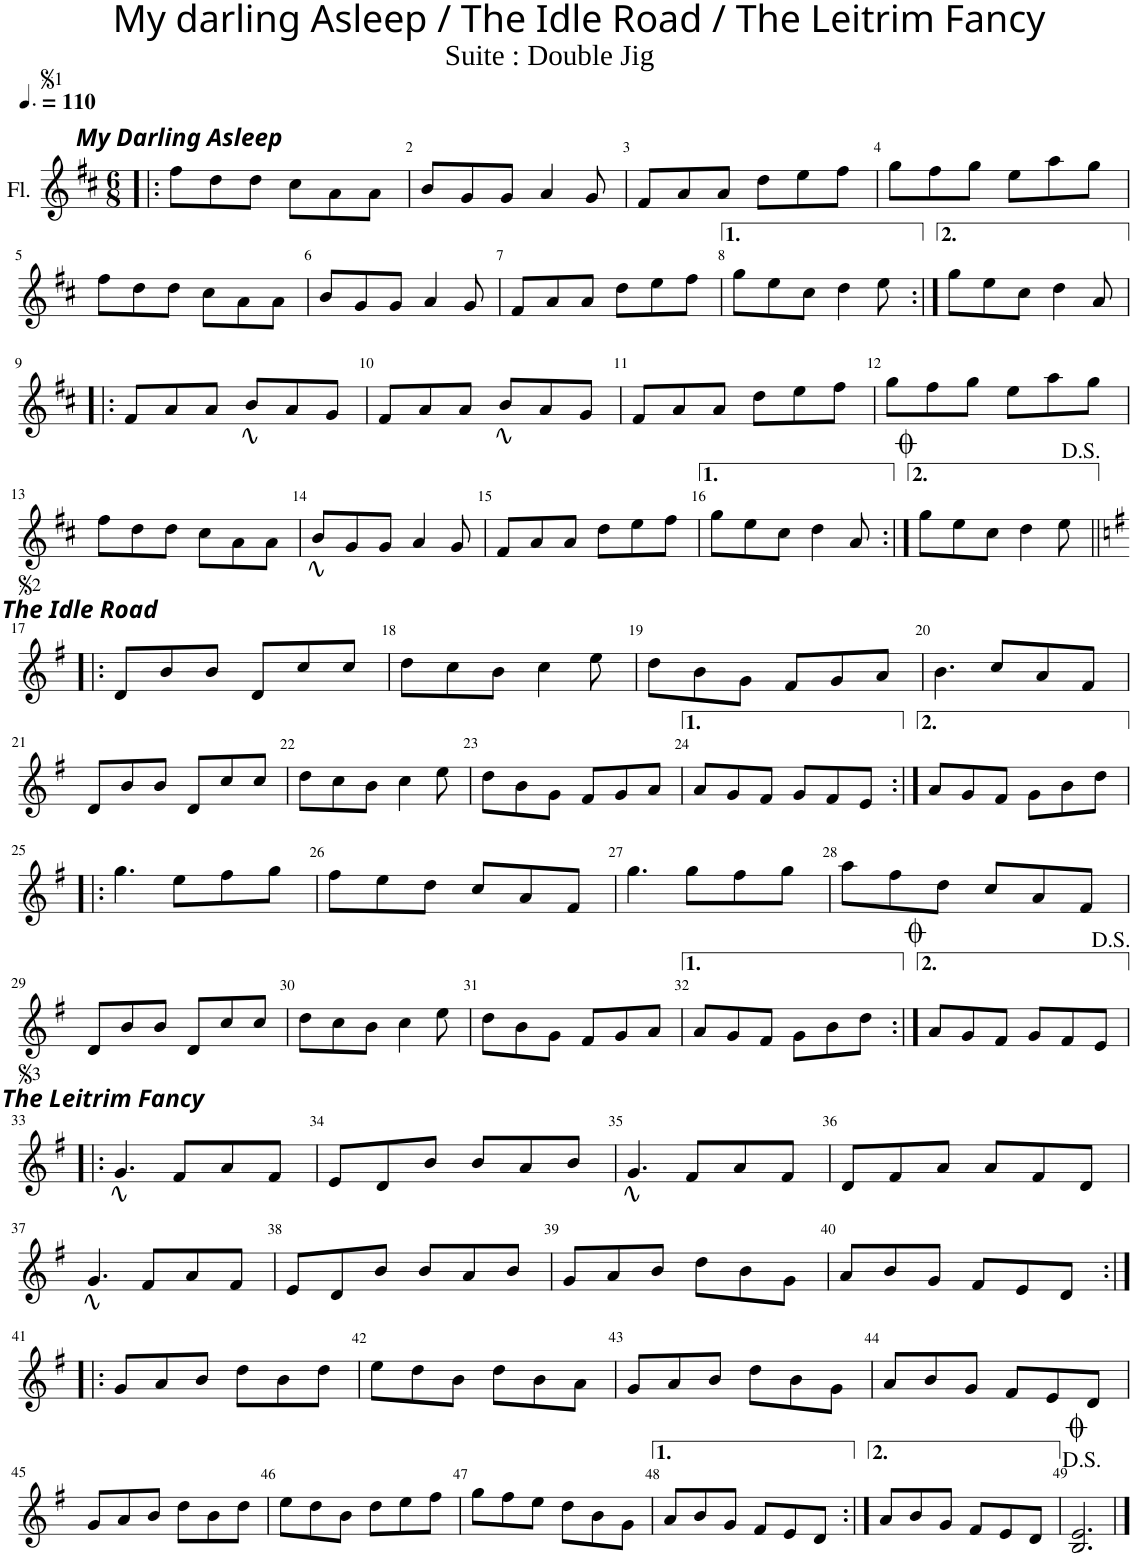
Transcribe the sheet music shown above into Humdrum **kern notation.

**kern
*part1
*staff1
*I"Fl.
*I'Fl
*clefG2
*k[f#c#]
*M6/8
*MM165
=1!|:
!LO:TX:a:Bi:t=My Darling Asleep
8ff#\L
8dd\
8dd\J
8cc#\L
8a\
8a\J
=2
8b/L
8g/
8g/J
4a/
8g/
=3
8f#/L
8a/
8a/J
8dd\L
8ee\
8ff#\J
=4
8gg\L
8ff#\
8gg\J
8ee\L
8aa\
8gg\J
!!LO:LB:g=z
=5
8ff#\L
8dd\
8dd\J
8cc#\L
8a\
8a\J
=6
8b/L
8g/
8g/J
4a/
8g/
=7
8f#/L
8a/
8a/J
8dd\L
8ee\
8ff#\J
=8
8gg\L
8ee\
8cc#\J
4dd\
8ee\
=8X1:|!
8gg\L
8ee\
8cc#\J
4dd\
8a/
!!LO:LB:g=z
=9!|:
8f#/L
8a/
8a/J
8b/L
8a/
8g/J
=10
8f#/L
8a/
8a/J
8b/L
8a/
8g/J
=11
8f#/L
8a/
8a/J
8dd\L
8ee\
8ff#\J
=12
8gg\L
8ff#\
8gg\J
8ee\L
8aa\
8gg\J
!!LO:LB:g=z
=13
8ff#\L
8dd\
8dd\J
8cc#\L
8a\
8a\J
=14
8b/L
8g/
8g/J
4a/
8g/
=15
8f#/L
8a/
8a/J
8dd\L
8ee\
8ff#\J
=16
8gg\L
8ee\
8cc#\J
4dd\
8a/
=16X2:|!
8gg\L
8ee\
8cc#\J
4dd\
8ee\
!!LO:LB:g=z
=17!|:
*k[f#]
!LO:TX:a:Bi:t=The Idle Road
8d/L
8b/
8b/J
8d/L
8cc/
8cc/J
=18
8dd\L
8cc\
8b\J
4cc\
8ee\
=19
8dd\L
8b\
8g\J
8f#/L
8g/
8a/J
=20
4.b\
8cc/L
8a/
8f#/J
!!LO:LB:g=z
=21
8d/L
8b/
8b/J
8d/L
8cc/
8cc/J
=22
8dd\L
8cc\
8b\J
4cc\
8ee\
=23
8dd\L
8b\
8g\J
8f#/L
8g/
8a/J
=24
8a/L
8g/
8f#/J
8g/L
8f#/
8e/J
=24X3:|!
8a/L
8g/
8f#/J
8g\L
8b\
8dd\J
!!LO:LB:g=z
=25!|:
4.gg\
8ee\L
8ff#\
8gg\J
=26
8ff#\L
8ee\
8dd\J
8cc/L
8a/
8f#/J
=27
4.gg\
8gg\L
8ff#\
8gg\J
=28
8aa\L
8ff#\
8dd\J
8cc/L
8a/
8f#/J
!!LO:LB:g=z
=29
8d/L
8b/
8b/J
8d/L
8cc/
8cc/J
=30
8dd\L
8cc\
8b\J
4cc\
8ee\
=31
8dd\L
8b\
8g\J
8f#/L
8g/
8a/J
=32
8a/L
8g/
8f#/J
8g\L
8b\
8dd\J
=32X4:|!
8a/L
8g/
8f#/J
8g/L
8f#/
8e/J
!!LO:LB:g=z
=33!|:
*k[f#]
!LO:TX:a:Bi:t=The Leitrim Fancy
4.g/
8f#/L
8a/
8f#/J
=34
8e/L
8d/
8b/J
8b/L
8a/
8b/J
=35
4.g/
8f#/L
8a/
8f#/J
=36
8d/L
8f#/
8a/J
8a/L
8f#/
8d/J
!!LO:LB:g=z
=37
4.g/
8f#/L
8a/
8f#/J
=38
8e/L
8d/
8b/J
8b/L
8a/
8b/J
=39
8g/L
8a/
8b/J
8dd\L
8b\
8g\J
=40
8a/L
8b/
8g/J
8f#/L
8e/
8d/J
!!LO:LB:g=z
=41:|!|:
8g/L
8a/
8b/J
8dd\L
8b\
8dd\J
=42
8ee\L
8dd\
8b\J
8dd\L
8b\
8a\J
=43
8g/L
8a/
8b/J
8dd\L
8b\
8g\J
=44
8a/L
8b/
8g/J
8f#/L
8e/
8d/J
!!LO:LB:g=z
=45
8g/L
8a/
8b/J
8dd\L
8b\
8dd\J
=46
8ee\L
8dd\
8b\J
8dd\L
8ee\
8ff#\J
=47
8gg\L
8ff#\
8ee\J
8dd\L
8b\
8g\J
=48
8a/L
8b/
8g/J
8f#/L
8e/
8d/J
=48X5:|!
8a/L
8b/
8g/J
8f#/L
8e/
8d/J
=49
2.B/ 2.e/
==
*-
